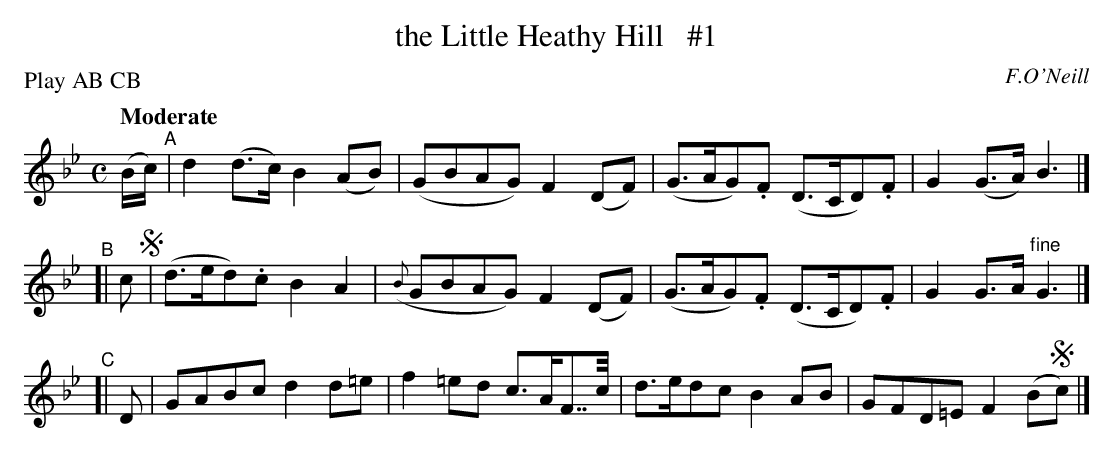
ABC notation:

X:1
T: the Little Heathy Hill   #1
Q: "Moderate"
O: F.O'Neill
P: Play AB CB
M: C
L: 1/8
K: Gm
(B/c/) "^A"| d2 (d>c) B2 (AB) | (GBAG) F2 (DF) | (G>AG).F (D>CD).F | G2 (G>A) B3 |]
"^B"[| c !segno!| (d>ed).c B2 A2 | ({B}GBAG) F2 (DF) | (G>AG).F (D>CD).F | G2 G>A "^fine"G3 |]
"^C"[| D | GABc d2 d=e | f2 =ed c>AF>>c | d>edc B2 AB | GFD=E F2 (B!segno!c) |]
